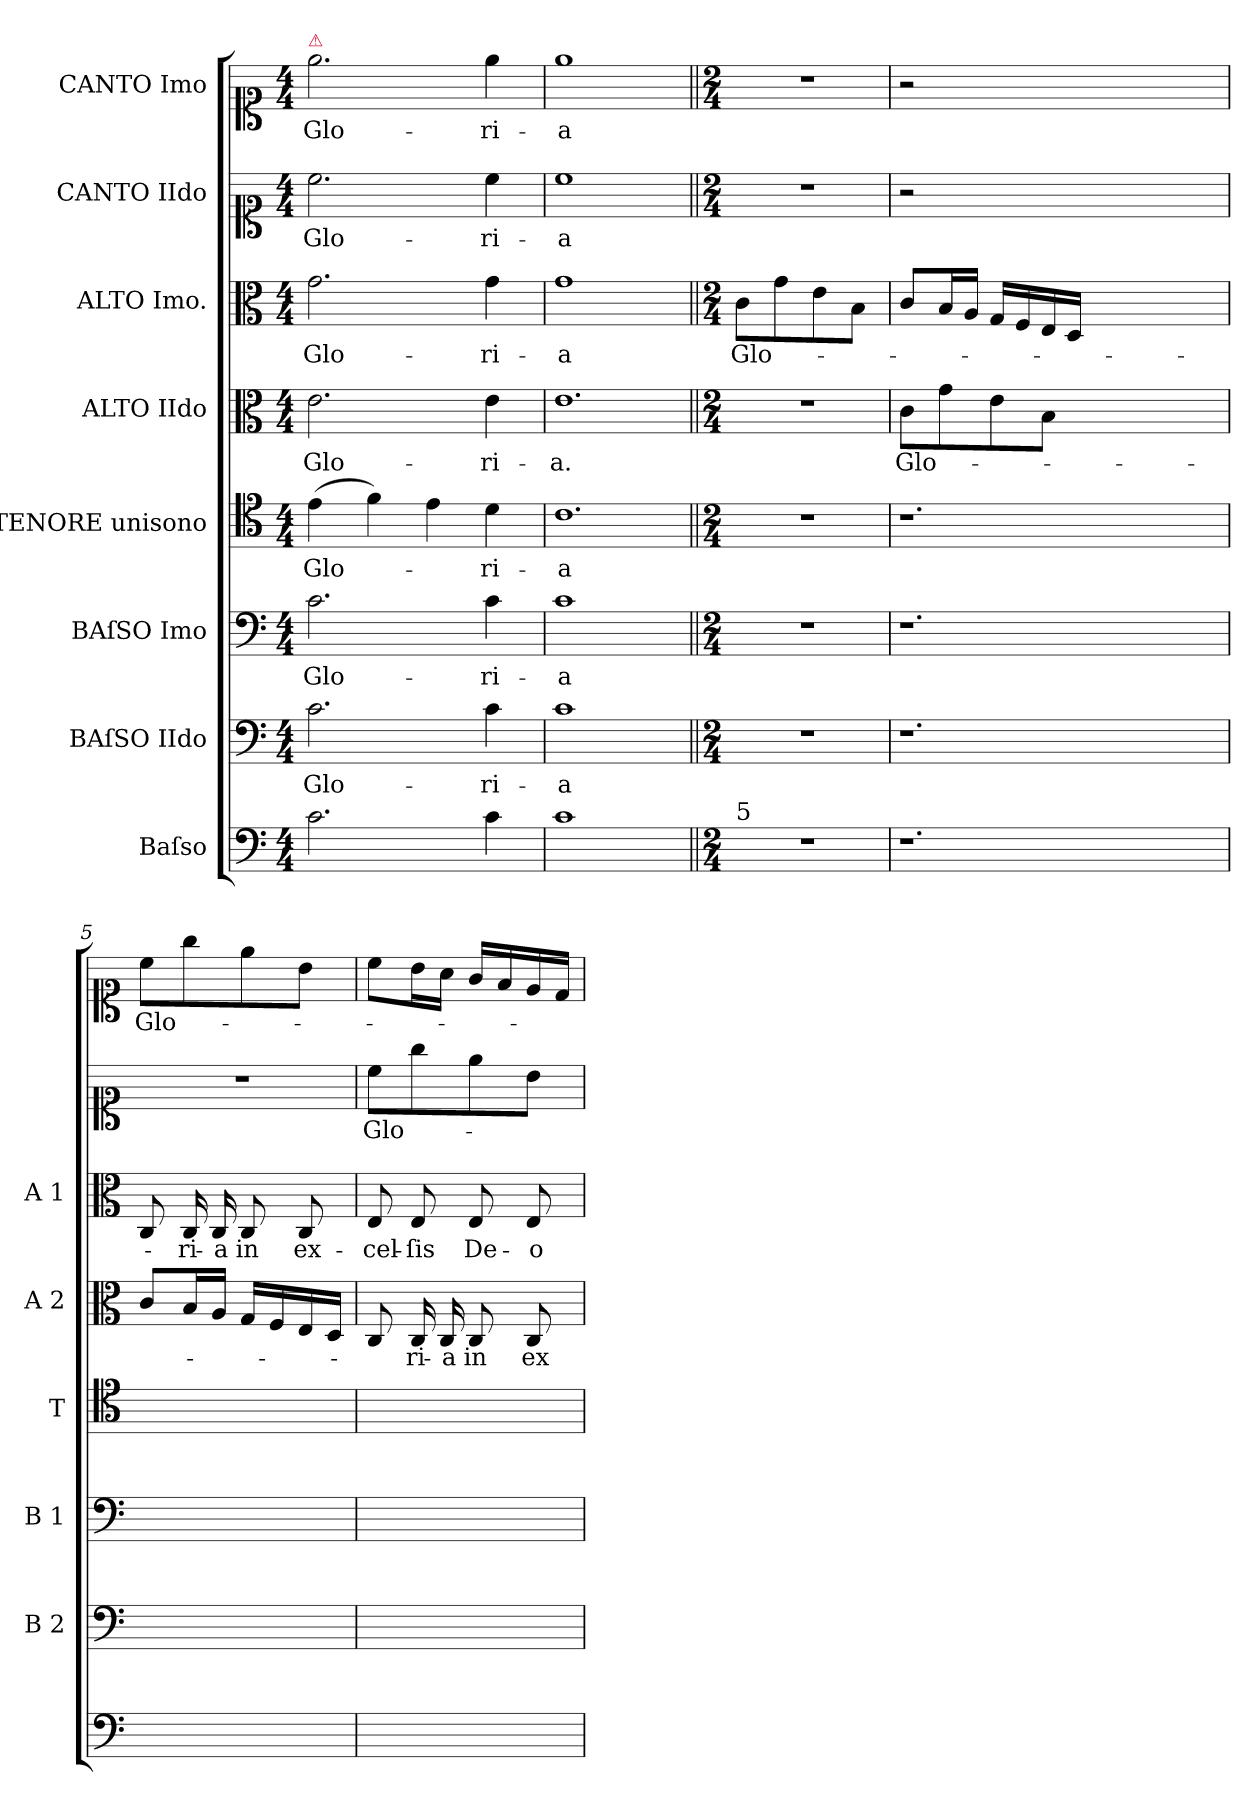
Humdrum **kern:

**kern	**kern	**text	**kern	**text	**kern	**text	**kern	**text	**kern	**text	**kern	**text	**kern	**text
*part8	*part7	*part7	*part6	*part6	*part5	*part5	*part4	*part4	*part3	*part3	*part2	*part2	*part1	*part1
*staff8	*staff7	*staff7	*staff6	*staff6	*staff5	*staff5	*staff4	*staff4	*staff3	*staff3	*staff2	*staff2	*staff1	*staff1
*I"Baſso	*I"BAſSO IIdo	*	*I"BAſSO Imo	*	*I"TENORE unisono	*	*I"ALTO IIdo	*	*I"ALTO Imo.	*	*I"CANTO IIdo	*	*I"CANTO Imo	*
*	*I'B 2	*	*I'B 1	*	*I'T	*	*I'A 2	*	*I'A 1	*	*	*	*	*
*clefF4	*clefF4	*	*clefF4	*	*clefC4	*	*clefC3	*	*clefC3	*	*clefC1	*	*clefC1	*
*k[]	*k[]	*	*k[]	*	*k[]	*	*k[]	*	*k[]	*	*k[]	*	*k[]	*
*C:	*C:	*	*C:	*	*C:	*	*C:	*	*C:	*	*C:	*	*C:	*
*M4/4	*M4/4	*	*M4/4	*	*M4/4	*	*M4/4	*	*M4/4	*	*M4/4	*	*M4/4	*
=1	=1	=1	=1	=1	=1	=1	=1	=1	=1	=1	=1	=1	=1	=1
!	!	!	!	!	!	!	!	!	!	!	!	!	!LO:TX:a:color=crimson:t=⚠	!
2.c\	2.c\	Glo-	2.c\	Glo-	(4e\	Glo-	2.e\	Glo-	2.g\	Glo-	2.cc\	Glo-	2.ee\	Glo-
.	.	.	.	.	4f\)	.	.	.	.	.	.	.	.	.
.	.	.	.	.	4e\	.	.	.	.	.	.	.	.	.
4c\	4c\	-ri-	4c\	-ri-	4d\	-ri-	4e\	-ri-	4g\	-ri-	4cc\	-ri-	4ee\	-ri-
=2	=2	=2	=2	=2	=2	=2	=2	=2	=2	=2	=2	=2	=2	=2
!	!	!	!	!	!LO:N:vis=1.	!	!LO:N:vis=1.	!	!	!	!	!	!	!
1c	1c	-a	1c	-a	1c	-a	1e	-a.	1g	-a	1cc	-a	1ee	-a
=3||	=3||	=3||	=3||	=3||	=3||	=3||	=3||	=3||	=3||	=3||	=3||	=3||	=3||	=3||
*M2/4	*M2/4	*	*M2/4	*	*M2/4	*	*M2/4	*	*M2/4	*	*M2/4	*	*M2/4	*
!LO:TX:a:t=5	!	!	!	!	!	!	!	!	!	!	!	!	!	!
2r	2r	.	2r	.	2r	.	2r	.	8c\L	Glo-	2r	.	2r	.
.	.	.	.	.	.	.	.	.	8g\	.	.	.	.	.
.	.	.	.	.	.	.	.	.	8e\	.	.	.	.	.
.	.	.	.	.	.	.	.	.	8B\J	.	.	.	.	.
=4	=4	=4	=4	=4	=4	=4	=4	=4	=4	=4	=4	=4	=4	=4
1.r	1.r	.	1.r	.	1.r	.	8c\L	Glo-	8c/L	.	2r	.	2r	.
.	.	.	.	.	.	.	8g\	.	16B/L	.	.	.	.	.
.	.	.	.	.	.	.	.	.	16A/JJ	.	.	.	.	.
.	.	.	.	.	.	.	8e\	.	16G/LL	.	.	.	.	.
.	.	.	.	.	.	.	.	.	16F/	.	.	.	.	.
.	.	.	.	.	.	.	8B\J	.	16E/	.	.	.	.	.
.	.	.	.	.	.	.	.	.	16D/JJ	.	.	.	.	.
.	.	.	.	.	.	.	1ryy	.	1ryy	.	1ryy	.	1ryy	.
=5	=5	=5	=5	=5	=5	=5	=5	=5	=5	=5	=5	=5	=5	=5
2ryy	2ryy	.	2ryy	.	2ryy	.	8c/L	.	8C/	.	2r	.	8cc\L	Glo-
.	.	.	.	.	.	.	16B/L	.	16C/	-ri-	.	.	8gg\	.
.	.	.	.	.	.	.	16A/JJ	.	16C/	-a	.	.	.	.
.	.	.	.	.	.	.	16G/LL	.	8C/	in	.	.	8ee\	.
.	.	.	.	.	.	.	16F/	.	.	.	.	.	.	.
.	.	.	.	.	.	.	16E/	.	8C/	ex-	.	.	8b\J	.
.	.	.	.	.	.	.	16D/JJ	.	.	.	.	.	.	.
=6	=6	=6	=6	=6	=6	=6	=6	=6	=6	=6	=6	=6	=6	=6
2ryy	2ryy	.	2ryy	.	2ryy	.	8C/	.	8E/	-cel-	8cc\L	Glo-	8cc\L	.
.	.	.	.	.	.	.	16C/	-ri-	8E/	-ſis	8gg\	.	16b\L	.
.	.	.	.	.	.	.	16C/	-a	.	.	.	.	16a\JJ	.
.	.	.	.	.	.	.	8C/	in	8E/	De-	8ee\	.	16g/LL	.
.	.	.	.	.	.	.	.	.	.	.	.	.	16f/	.
.	.	.	.	.	.	.	8C/	ex-	8E/	-o	8b\J	.	16e/	.
.	.	.	.	.	.	.	.	.	.	.	.	.	16d/JJ	.
=	=	=	=	=	=	=	=	=	=	=	=	=	=	=
*-	*-	*-	*-	*-	*-	*-	*-	*-	*-	*-	*-	*-	*-	*-
